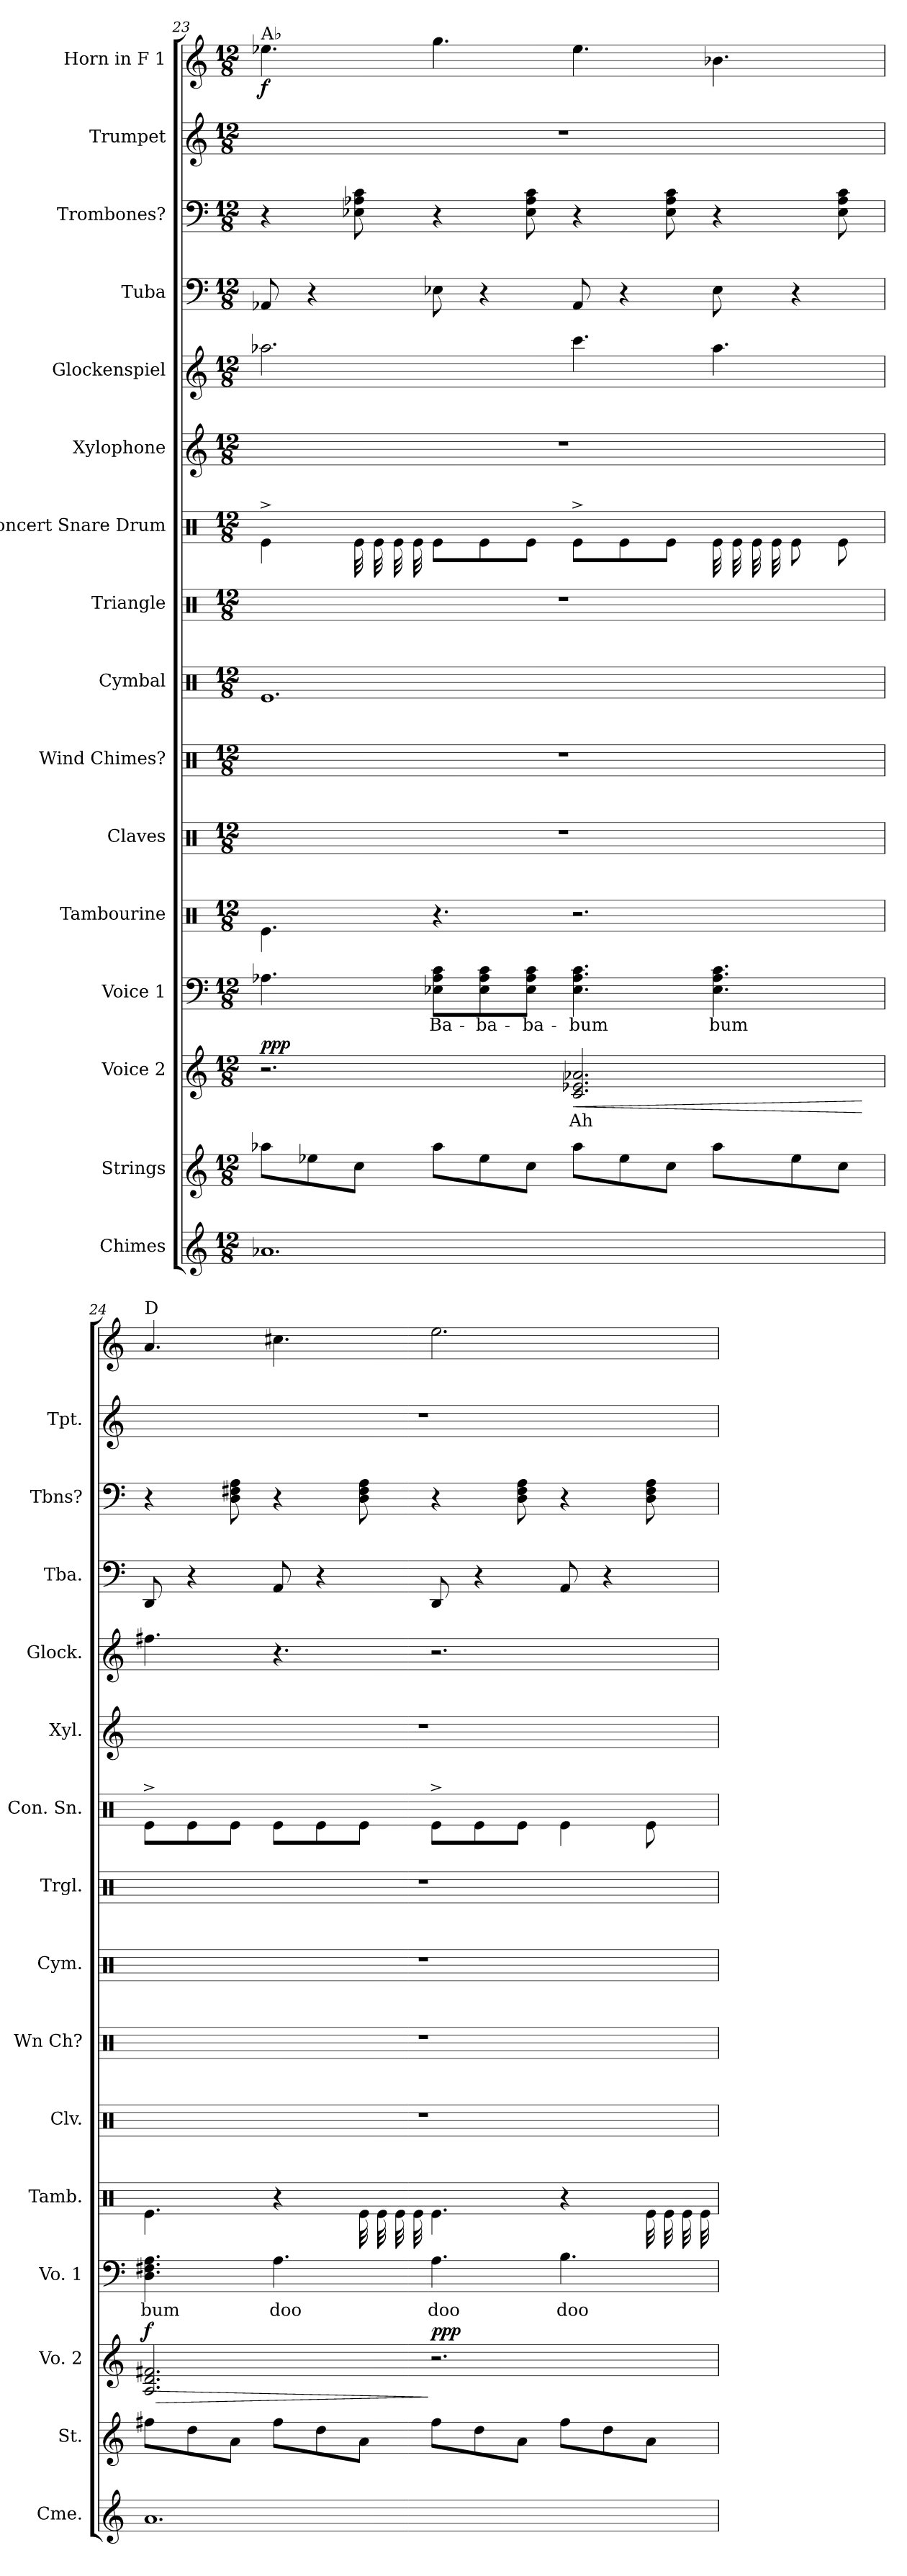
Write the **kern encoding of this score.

**kern	**kern	**kern	**text	**dynam	**kern	**text	**kern	**kern	**kern	**kern	**kern	**kern	**kern	**kern	**kern	**kern	**kern	**kern	**dynam
*part16	*part15	*part14	*part14	*part14	*part13	*part13	*part12	*part11	*part10	*part9	*part8	*part7	*part6	*part5	*part4	*part3	*part2	*part1	*part1
*staff16	*staff15	*staff14	*staff14	*staff14	*staff13	*staff13	*staff12	*staff11	*staff10	*staff9	*staff8	*staff7	*staff6	*staff5	*staff4	*staff3	*staff2	*staff1	*staff1
*I"Chimes	*I"Strings	*I"Voice 2	*	*	*I"Voice 1	*	*I"Tambourine	*I"Claves	*I"Wind Chimes?	*I"Cymbal	*I"Triangle	*I"Concert Snare Drum	*I"Xylophone	*I"Glockenspiel	*I"Tuba	*I"Trombones?	*I"Trumpet	*I"Horn in F 1	*
*I'Cme.	*I'St.	*I'Vo. 2	*	*	*I'Vo. 1	*	*I'Tamb.	*I'Clv.	*I'Wn Ch?	*I'Cym.	*I'Trgl.	*I'Con. Sn.	*I'Xyl.	*I'Glock.	*I'Tba.	*I'Tbns?	*I'Tpt.	*	*
!!LO:PB:g=z
*clefG2	*clefG2	*clefG2	*	*	*clefF4	*	*clefX	*clefX	*clefX	*clefX	*clefX	*clefX	*clefG2	*clefG2	*clefF4	*clefF4	*clefG2	*clefG2	*
*	*	*	*	*	*	*	*	*	*	*	*	*	*ITrd-7c-12	*ITrd-14c-24	*	*	*ITrd1c2	*ITrd4c7	*
*k[]	*k[]	*k[]	*	*	*k[]	*	*k[]	*k[]	*k[]	*k[]	*k[]	*k[]	*k[]	*k[]	*k[]	*k[]	*k[b-e-]	*k[b-]	*
*M12/8	*M12/8	*M12/8	*	*	*M12/8	*	*M12/8	*M12/8	*M12/8	*M12/8	*M12/8	*M12/8	*M12/8	*M12/8	*M12/8	*M12/8	*M12/8	*M12/8	*
=23	=23	=23	=23	=23	=23	=23	=23	=23	=23	=23	=23	=23	=23	=23	=23	=23	=23	=23	=23
!	!	!	!	!	!	!	!	!	!	!	!	!	!	!	!	!	!	!LO:TX:t=A♭	!
!	!	!	!	!LO:DY:b	!	!	!	!	!	!	!	!	!	!	!	!	!	!	!LO:DY:b
1.a-X	8aa-X\L	2.r	.	ppp	4.A-X\	.	4.Re\	1.r	1.r	1.Re	1.r	4Re^\	1.r	2.aaaa-X\	8AA-X/	4r	1.r	4.a-X\	f
.	8ee-X\	.	.	.	.	.	.	.	.	.	.	.	.	.	4r	.	.	.	.
*	*	*	*	*	*	*	*	*	*	*	*	*tremolo	*	*	*	*	*	*	*
.	8cc\J	.	.	.	.	.	.	.	.	.	.	32Re\	.	.	.	8E-X\ 8A-X\ 8c\	.	.	.
.	.	.	.	.	.	.	.	.	.	.	.	32Re\	.	.	.	.	.	.	.
.	.	.	.	.	.	.	.	.	.	.	.	32Re\	.	.	.	.	.	.	.
.	.	.	.	.	.	.	.	.	.	.	.	32Re\	.	.	.	.	.	.	.
*	*	*	*	*	*	*	*	*	*	*	*	*Xtremolo	*	*	*	*	*	*	*
!	!	!	!	!	!	!LO:LY:b	!	!	!	!	!	!	!	!	!	!	!	!	!
.	8aa-\L	.	.	.	8E-X\ 8A-\ 8c\L	Ba-	4.r	.	.	.	.	8Re\L	.	.	8E-X\	4r	.	4.cc\	.
!	!	!	!	!	!	!LO:LY:b	!	!	!	!	!	!	!	!	!	!	!	!	!
.	8ee-\	.	.	.	8E-\ 8A-\ 8c\	-ba-	.	.	.	.	.	8Re\	.	.	4r	.	.	.	.
!	!	!	!	!	!	!LO:LY:b	!	!	!	!	!	!	!	!	!	!	!	!	!
.	8cc\J	.	.	.	8E-\ 8A-\ 8c\J	-ba-	.	.	.	.	.	8Re\J	.	.	.	8E-\ 8A-\ 8c\	.	.	.
!	!	!	!LO:LY:b	!LO:HP:b	!	!LO:LY:b	!	!	!	!	!	!	!	!	!	!	!	!	!
.	8aa-\L	2.c/ 2.e-X/ 2.a-X/	Ah	<	4.E-\ 4.A-\ 4.c\	-bum	2.r	.	.	.	.	8Re^\L	.	4.ccccc\	8AA-/	4r	.	4.a-\	.
.	8ee-\	.	.	.	.	.	.	.	.	.	.	8Re\	.	.	4r	.	.	.	.
.	8cc\J	.	.	.	.	.	.	.	.	.	.	8Re\J	.	.	.	8E-\ 8A-\ 8c\	.	.	.
!	!	!	!	!	!	!LO:LY:b	!	!	!	!	!	!	!	!	!	!	!	!	!
*	*	*	*	*	*	*	*	*	*	*	*	*tremolo	*	*	*	*	*	*	*
.	8aa-\L	.	.	.	4.E-\ 4.A-\ 4.c\	bum	.	.	.	.	.	32Re\LLL	.	4.aaaa-\	8E-\	4r	.	4.e-X\	.
.	.	.	.	.	.	.	.	.	.	.	.	32Re\	.	.	.	.	.	.	.
.	.	.	.	.	.	.	.	.	.	.	.	32Re\	.	.	.	.	.	.	.
.	.	.	.	.	.	.	.	.	.	.	.	32Re\	.	.	.	.	.	.	.
*	*	*	*	*	*	*	*	*	*	*	*	*Xtremolo	*	*	*	*	*	*	*
.	8ee-\	.	.	.	.	.	.	.	.	.	.	8Re\	.	.	4r	.	.	.	.
.	8cc\J	.	.	.	.	.	.	.	.	.	.	8Re\J	.	.	.	8E-\ 8A-\ 8c\	.	.	.
.	.	.	.	[	.	.	.	.	.	.	.	.	.	.	.	.	.	.	.
=24	=24	=24	=24	=24	=24	=24	=24	=24	=24	=24	=24	=24	=24	=24	=24	=24	=24	=24	=24
!	!	!	!	!	!	!	!	!	!	!	!	!	!	!	!	!	!	!LO:TX:t=D	!
!	!	!	!	!LO:HP:b	!	!LO:LY:b	!	!	!	!	!	!	!	!	!	!	!	!	!
!	!	!	!	!LO:DY:n=1:b	!	!	!	!	!	!	!	!	!	!	!	!	!	!	!
1.a	8ff#X\L	2.A/ 2.d/ 2.f#X/	.	> f	4.D\ 4.F#X\ 4.A\	bum	4.Re\	1.r	1.r	1.r	1.r	8Re^\L	1.r	4.ffff#X\	8DD/	4r	1.r	4.d/	.
.	8dd\	.	.	.	.	.	.	.	.	.	.	8Re\	.	.	4r	.	.	.	.
.	8a\J	.	.	.	.	.	.	.	.	.	.	8Re\J	.	.	.	8D\ 8F#X\ 8A\	.	.	.
!	!	!	!	!	!	!LO:LY:b	!	!	!	!	!	!	!	!	!	!	!	!	!
.	8ff#\L	.	.	.	4.A\	doo	4r	.	.	.	.	8Re\L	.	4.r	8AA/	4r	.	4.f#X\	.
.	8dd\	.	.	.	.	.	.	.	.	.	.	8Re\	.	.	4r	.	.	.	.
*	*	*	*	*	*	*	*tremolo	*	*	*	*	*	*	*	*	*	*	*	*
.	8a\J	.	.	.	.	.	32Re\	.	.	.	.	8Re\J	.	.	.	8D\ 8F#\ 8A\	.	.	.
.	.	.	.	.	.	.	32Re\	.	.	.	.	.	.	.	.	.	.	.	.
.	.	.	.	.	.	.	32Re\	.	.	.	.	.	.	.	.	.	.	.	.
.	.	.	.	.	.	.	32Re\	.	.	.	.	.	.	.	.	.	.	.	.
*	*	*	*	*	*	*	*Xtremolo	*	*	*	*	*	*	*	*	*	*	*	*
!	!	!	!	!LO:DY:n=2:b	!	!LO:LY:b	!	!	!	!	!	!	!	!	!	!	!	!	!
.	8ff#\L	2.r	.	] ppp	4.A\	doo	4.Re\	.	.	.	.	8Re^\L	.	2.r	8DD/	4r	.	2.a\	.
.	8dd\	.	.	.	.	.	.	.	.	.	.	8Re\	.	.	4r	.	.	.	.
.	8a\J	.	.	.	.	.	.	.	.	.	.	8Re\J	.	.	.	8D\ 8F#\ 8A\	.	.	.
!	!	!	!	!	!	!LO:LY:b	!	!	!	!	!	!	!	!	!	!	!	!	!
.	8ff#\L	.	.	.	4.B\	doo	4r	.	.	.	.	4Re\	.	.	8AA/	4r	.	.	.
.	8dd\	.	.	.	.	.	.	.	.	.	.	.	.	.	4r	.	.	.	.
*	*	*	*	*	*	*	*tremolo	*	*	*	*	*	*	*	*	*	*	*	*
.	8a\J	.	.	.	.	.	32Re\	.	.	.	.	8Re\	.	.	.	8D\ 8F#\ 8A\	.	.	.
.	.	.	.	.	.	.	32Re\	.	.	.	.	.	.	.	.	.	.	.	.
.	.	.	.	.	.	.	32Re\	.	.	.	.	.	.	.	.	.	.	.	.
.	.	.	.	.	.	.	32Re\	.	.	.	.	.	.	.	.	.	.	.	.
*	*	*	*	*	*	*	*Xtremolo	*	*	*	*	*	*	*	*	*	*	*	*
=	=	=	=	=	=	=	=	=	=	=	=	=	=	=	=	=	=	=	=
*-	*-	*-	*-	*-	*-	*-	*-	*-	*-	*-	*-	*-	*-	*-	*-	*-	*-	*-	*-
